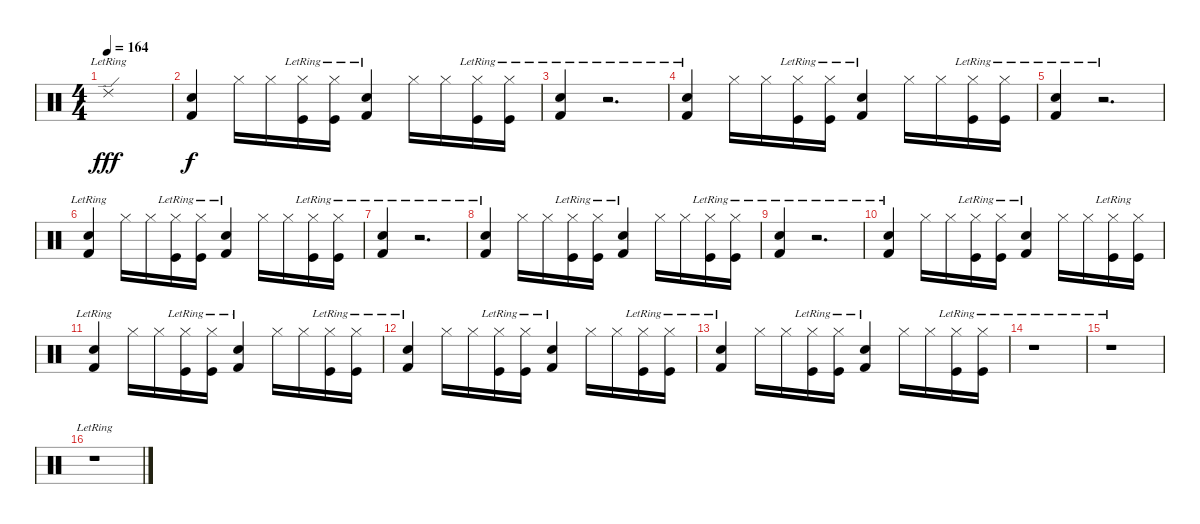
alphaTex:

\track "" {instrument percussion}
\staff {score}
\articulation defaults
\ts (4 4)
\tempo 164
\clef neutral
\ks c "Ride (edge) 2"{lr}.1{dy fff}
|
("Snare (hit) 2" "Kick (hit) 2").4{dy f} "Hi-Hat (closed)".16 "Hi-Hat (closed)".16 ("Hi-Hat (closed)"{lr} "Kick (hit)"{lr}).16 ("Hi-Hat (closed)"{lr} "Kick (hit)"{lr}).16 ("Snare (hit) 2"{lr} "Kick (hit) 2"{lr}).4 "Hi-Hat (closed)".16 "Hi-Hat (closed)".16 ("Hi-Hat (closed)"{lr} "Kick (hit)"{lr}).16 ("Hi-Hat (closed)"{lr} "Kick (hit)"{lr}).16 |
("Snare (hit) 2"{lr} "Kick (hit) 2"{lr}).4 r.2{d} |
("Snare (hit) 2"{lr} "Kick (hit) 2"{lr}).4 "Hi-Hat (closed)".16 "Hi-Hat (closed)".16 ("Hi-Hat (closed)"{lr} "Kick (hit)"{lr}).16 ("Hi-Hat (closed)"{lr} "Kick (hit)"{lr}).16 ("Snare (hit) 2"{lr} "Kick (hit) 2"{lr}).4 "Hi-Hat (closed)".16 "Hi-Hat (closed)".16 ("Hi-Hat (closed)"{lr} "Kick (hit)"{lr}).16 ("Hi-Hat (closed)"{lr} "Kick (hit)"{lr}).16 |
("Snare (hit) 2"{lr} "Kick (hit) 2"{lr}).4 r.2{d} |
("Snare (hit) 2"{lr} "Kick (hit) 2"{lr}).4 "Hi-Hat (closed)".16 "Hi-Hat (closed)".16 ("Hi-Hat (closed)"{lr} "Kick (hit)"{lr}).16 ("Hi-Hat (closed)"{lr} "Kick (hit)"{lr}).16 ("Snare (hit) 2"{lr} "Kick (hit) 2"{lr}).4 "Hi-Hat (closed)".16 "Hi-Hat (closed)".16 ("Hi-Hat (closed)"{lr} "Kick (hit)"{lr}).16 ("Hi-Hat (closed)"{lr} "Kick (hit)"{lr}).16 |
("Snare (hit) 2"{lr} "Kick (hit) 2"{lr}).4 r.2{d} |
("Snare (hit) 2"{lr} "Kick (hit) 2"{lr}).4 "Hi-Hat (closed)".16 "Hi-Hat (closed)".16 ("Hi-Hat (closed)"{lr} "Kick (hit)"{lr}).16 ("Hi-Hat (closed)"{lr} "Kick (hit)"{lr}).16 ("Snare (hit) 2"{lr} "Kick (hit) 2"{lr}).4 "Hi-Hat (closed)".16 "Hi-Hat (closed)".16 ("Hi-Hat (closed)"{lr} "Kick (hit)"{lr}).16 ("Hi-Hat (closed)"{lr} "Kick (hit)"{lr}).16 |
("Snare (hit) 2"{lr} "Kick (hit) 2"{lr}).4 r.2{d} |
("Snare (hit) 2"{lr} "Kick (hit) 2"{lr}).4 "Hi-Hat (closed)".16 "Hi-Hat (closed)".16 ("Hi-Hat (closed)"{lr} "Kick (hit)"{lr}).16 ("Hi-Hat (closed)"{lr} "Kick (hit)"{lr}).16 ("Snare (hit) 2"{lr} "Kick (hit) 2"{lr}).4 "Hi-Hat (closed)".16 "Hi-Hat (closed)".16 ("Hi-Hat (closed)"{lr} "Kick (hit)"{lr}).16 ("Hi-Hat (closed)"{lr} "Kick (hit)"{lr}).16 |
("Snare (hit) 2"{lr} "Kick (hit) 2"{lr}).4 "Hi-Hat (closed)".16 "Hi-Hat (closed)".16 ("Hi-Hat (closed)"{lr} "Kick (hit)"{lr}).16 ("Hi-Hat (closed)"{lr} "Kick (hit)"{lr}).16 ("Snare (hit) 2"{lr} "Kick (hit) 2"{lr}).4 "Hi-Hat (closed)".16 "Hi-Hat (closed)".16 ("Hi-Hat (closed)"{lr} "Kick (hit)"{lr}).16 ("Hi-Hat (closed)"{lr} "Kick (hit)"{lr}).16 |
("Snare (hit) 2"{lr} "Kick (hit) 2"{lr}).4 "Hi-Hat (closed)".16 "Hi-Hat (closed)".16 ("Hi-Hat (closed)"{lr} "Kick (hit)"{lr}).16 ("Hi-Hat (closed)"{lr} "Kick (hit)"{lr}).16 ("Snare (hit) 2"{lr} "Kick (hit) 2"{lr}).4 "Hi-Hat (closed)".16 "Hi-Hat (closed)".16 ("Hi-Hat (closed)"{lr} "Kick (hit)"{lr}).16 ("Hi-Hat (closed)"{lr} "Kick (hit)"{lr}).16 |
("Snare (hit) 2"{lr} "Kick (hit) 2"{lr}).4 "Hi-Hat (closed)".16 "Hi-Hat (closed)".16 ("Hi-Hat (closed)"{lr} "Kick (hit)"{lr}).16 ("Hi-Hat (closed)"{lr} "Kick (hit)"{lr}).16 ("Snare (hit) 2"{lr} "Kick (hit) 2"{lr}).4 "Hi-Hat (closed)".16 "Hi-Hat (closed)".16 ("Hi-Hat (closed)"{lr} "Kick (hit)"{lr}).16 ("Hi-Hat (closed)"{lr} "Kick (hit)"{lr}).16 |
r.1 |
r.1 |
r.1
